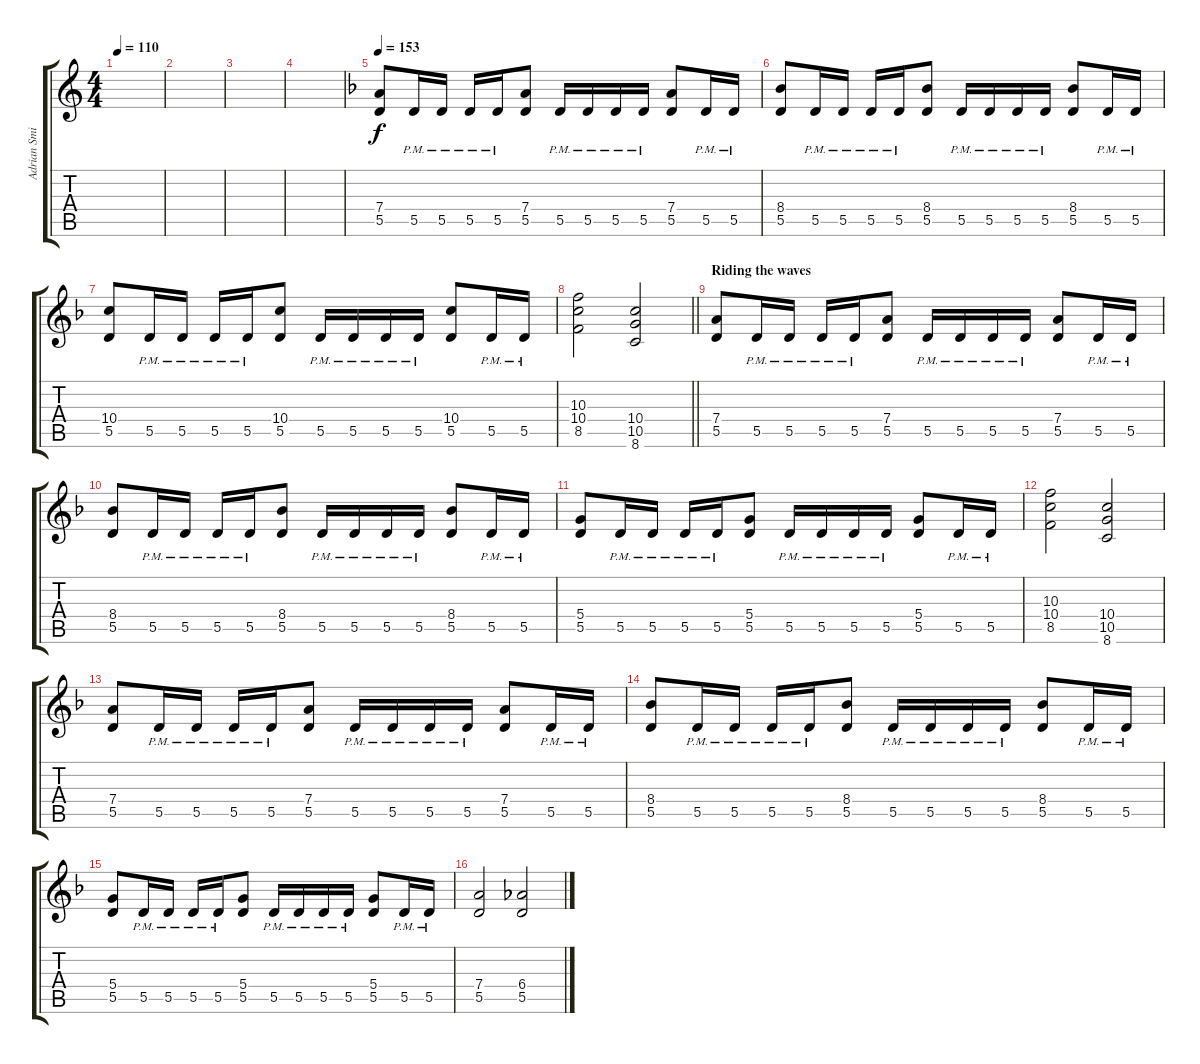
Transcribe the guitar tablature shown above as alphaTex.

\track ("Adrian Smith" "Adrian Smi") {instrument acousticguitarsteel}
\staff {score tabs}
\tuning (E4 B3 G3 D3 A2 E2) {hide}
\ts (4 4)
\tempo 110
\clef g2
\ks c
|
|
|
|
\tempo 153
\ks f
(7.4 5.5).8{instrument distortionguitar} 5.5{pm}.16 5.5{pm}.16 5.5{pm}.16 5.5{pm}.16 (7.4 5.5).8 5.5{pm}.16 5.5{pm}.16 5.5{pm}.16 5.5{pm}.16 (7.4 5.5).8 5.5{pm}.16 5.5{pm}.16 |
(8.4 5.5).8 5.5{pm}.16 5.5{pm}.16 5.5{pm}.16 5.5{pm}.16 (8.4 5.5).8 5.5{pm}.16 5.5{pm}.16 5.5{pm}.16 5.5{pm}.16 (8.4 5.5).8 5.5{pm}.16 5.5{pm}.16 |
(10.4 5.5).8 5.5{pm}.16 5.5{pm}.16 5.5{pm}.16 5.5{pm}.16 (10.4 5.5).8 5.5{pm}.16 5.5{pm}.16 5.5{pm}.16 5.5{pm}.16 (10.4 5.5).8 5.5{pm}.16 5.5{pm}.16 |
\barLineRight lightlight
(10.3 10.4 8.5).2 (10.4 10.5 8.6).2 |
\section ("" "Riding the waves")
(7.4 5.5).8{instrument distortionguitar} 5.5{pm}.16 5.5{pm}.16 5.5{pm}.16 5.5{pm}.16 (7.4 5.5).8 5.5{pm}.16 5.5{pm}.16 5.5{pm}.16 5.5{pm}.16 (7.4 5.5).8 5.5{pm}.16 5.5{pm}.16 |
(8.4 5.5).8 5.5{pm}.16 5.5{pm}.16 5.5{pm}.16 5.5{pm}.16 (8.4 5.5).8 5.5{pm}.16 5.5{pm}.16 5.5{pm}.16 5.5{pm}.16 (8.4 5.5).8 5.5{pm}.16 5.5{pm}.16 |
(5.4 5.5).8 5.5{pm}.16 5.5{pm}.16 5.5{pm}.16 5.5{pm}.16 (5.4 5.5).8 5.5{pm}.16 5.5{pm}.16 5.5{pm}.16 5.5{pm}.16 (5.4 5.5).8 5.5{pm}.16 5.5{pm}.16 |
(10.3 10.4 8.5).2 (10.4 10.5 8.6).2 |
(7.4 5.5).8{instrument distortionguitar} 5.5{pm}.16 5.5{pm}.16 5.5{pm}.16 5.5{pm}.16 (7.4 5.5).8 5.5{pm}.16 5.5{pm}.16 5.5{pm}.16 5.5{pm}.16 (7.4 5.5).8 5.5{pm}.16 5.5{pm}.16 |
(8.4 5.5).8 5.5{pm}.16 5.5{pm}.16 5.5{pm}.16 5.5{pm}.16 (8.4 5.5).8 5.5{pm}.16 5.5{pm}.16 5.5{pm}.16 5.5{pm}.16 (8.4 5.5).8 5.5{pm}.16 5.5{pm}.16 |
(5.4 5.5).8 5.5{pm}.16 5.5{pm}.16 5.5{pm}.16 5.5{pm}.16 (5.4 5.5).8 5.5{pm}.16 5.5{pm}.16 5.5{pm}.16 5.5{pm}.16 (5.4 5.5).8 5.5{pm}.16 5.5{pm}.16 |
(7.4 5.5).2 (6.4 5.5).2
